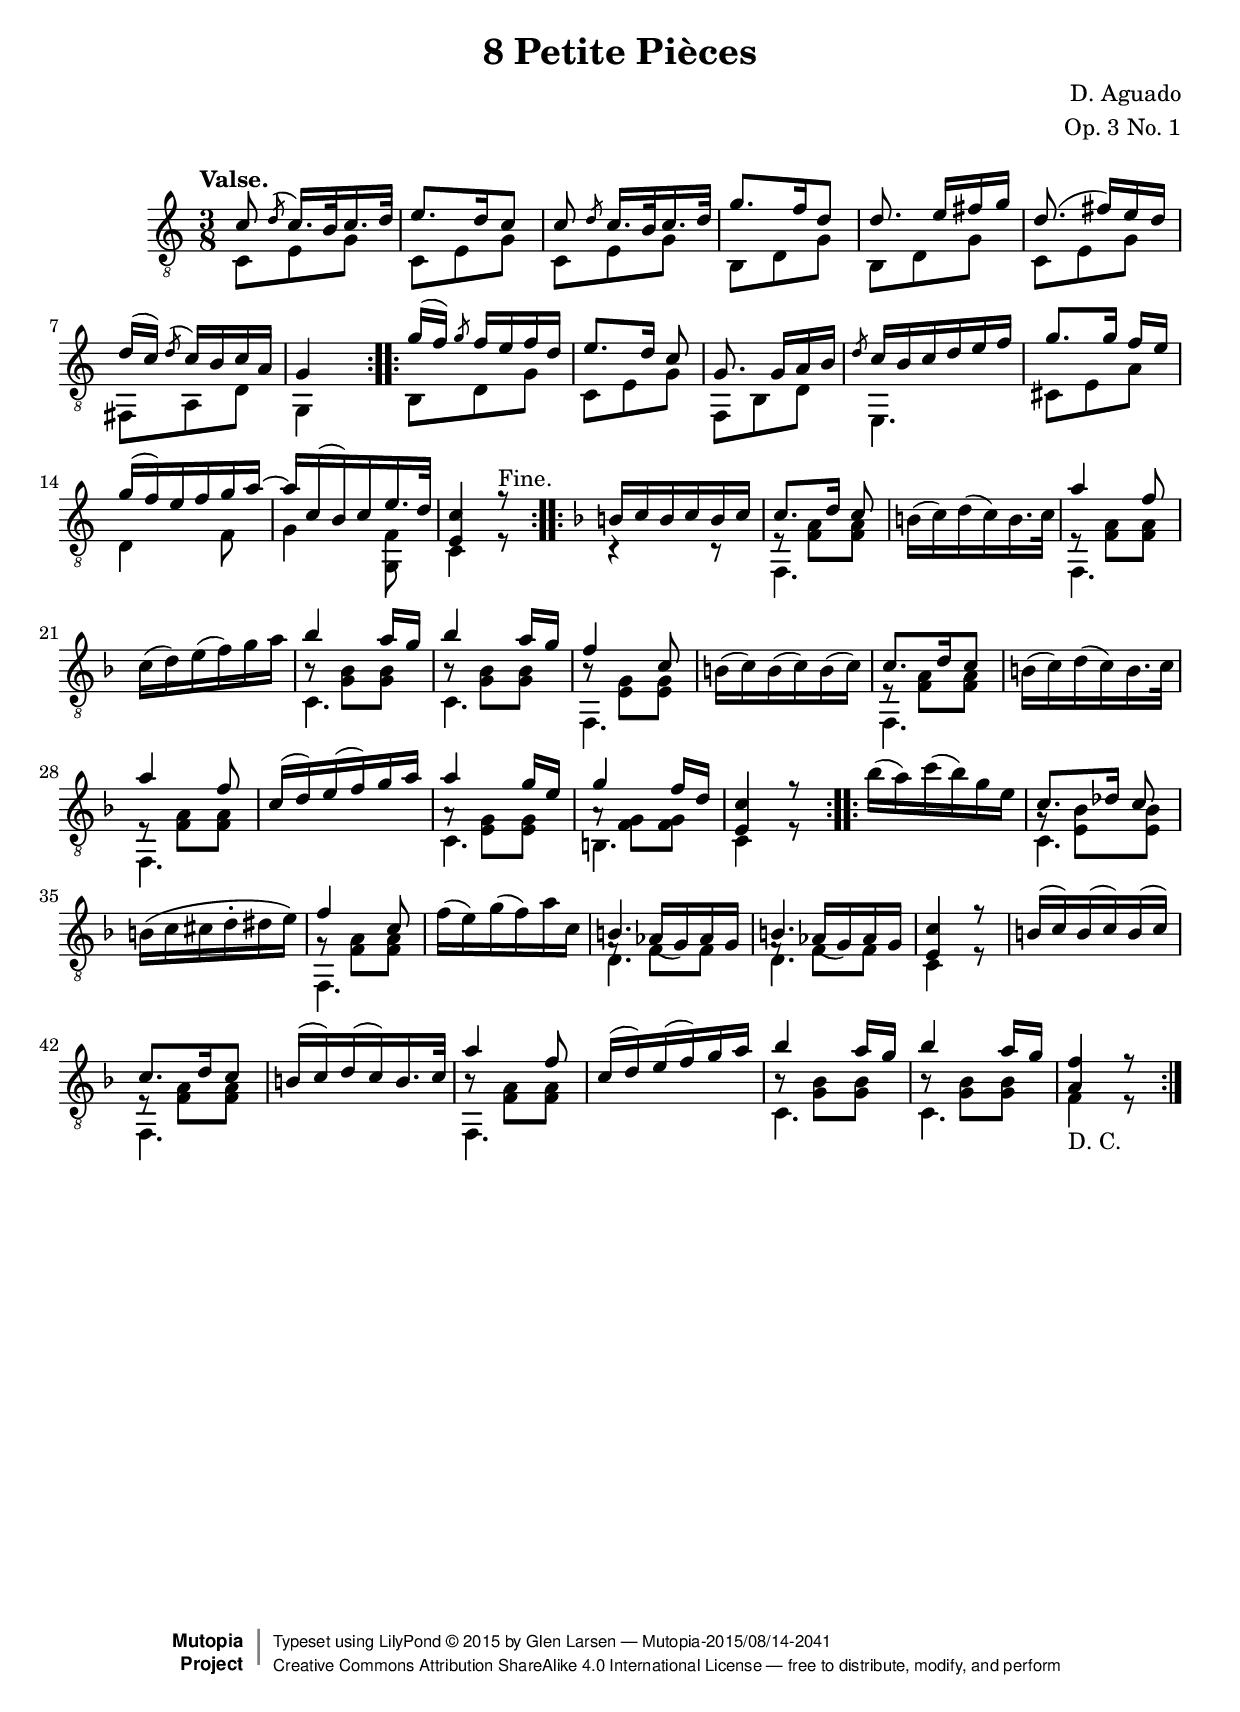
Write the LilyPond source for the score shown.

\version "2.18.2"

\header {
  title = "8 Petite Pièces"
  composer = "D. Aguado"
  opus = "Op. 3 No. 1"
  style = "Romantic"
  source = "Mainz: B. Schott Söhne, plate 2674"
  % Statens musikbibliotek - The Music Library of Sweden
  % Boije 003 - http://urn.kb.se/resolve?urn=urn:nbn:se:statensmusikverk-4032
  date = "1830"
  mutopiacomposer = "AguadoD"
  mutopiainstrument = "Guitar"
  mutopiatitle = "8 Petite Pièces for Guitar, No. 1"
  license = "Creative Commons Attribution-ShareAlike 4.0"
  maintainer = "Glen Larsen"
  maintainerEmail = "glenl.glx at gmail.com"

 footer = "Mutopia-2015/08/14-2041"
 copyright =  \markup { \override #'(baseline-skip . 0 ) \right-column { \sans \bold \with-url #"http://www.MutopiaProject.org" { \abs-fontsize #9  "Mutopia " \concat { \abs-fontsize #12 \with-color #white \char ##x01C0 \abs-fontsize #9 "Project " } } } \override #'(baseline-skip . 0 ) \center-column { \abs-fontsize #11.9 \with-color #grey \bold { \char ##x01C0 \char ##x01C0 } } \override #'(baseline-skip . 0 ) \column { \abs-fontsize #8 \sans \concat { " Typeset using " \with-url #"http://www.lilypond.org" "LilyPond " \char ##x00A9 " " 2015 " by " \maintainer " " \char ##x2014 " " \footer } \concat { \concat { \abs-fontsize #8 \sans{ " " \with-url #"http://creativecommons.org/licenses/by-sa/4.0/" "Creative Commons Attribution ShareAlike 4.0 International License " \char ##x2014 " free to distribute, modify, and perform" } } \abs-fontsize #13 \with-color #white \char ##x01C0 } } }
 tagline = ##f
}

\paper {
  % add space between composer/opus markup and first staff
  markup-system-spacing #'padding = #3
  % add a little space between composer and opus
  markup-markup-spacing #'padding = #1.2
  top-margin = #8
  bottom-margin = #10
}

mbreak = { } % { \break }
global = {
  \time 3/8
}

upperVoice = \relative c' {
  \voiceOne
  \key c \major
  \repeat volta 2 {
    c8 \acciaccatura d8 c16.[ b32 c16. d32 ]
    e8. d16 c8
    c8 \slashedGrace d8 c16.[ b32 c16. d32 ]
    g8. f16 d8
    d8. e16[ fis g ] |
    d8.( fis16[ ) e d ] |
    d16[( c ) ] \acciaccatura d8 c16 b c a  |
    g4 s8 |
  }
  \repeat volta 2 {
    g'16[( f ) ] \slashedGrace g8 f16 e f d |
    e8.[ d16 ] c8 |
    g8. g16[ a b ] |
    \slashedGrace d8 c16 b c d e f|
    g8. g16 f[ e ] |
    g( f ) e f g a~ |
    a c,( b ) c e16. d32 |	% d16 --> d32
    <c e,>4 r8^\markup {Fine.} |
  }
  \key f \major
  \repeat volta 2 {
    b16 c b c b c |
    c8.[ d16 ] c8 |
    \oneVoice b16( c ) d( c ) b16. c32 \voiceOne |
    a'4 f8 |
    \oneVoice c16( d ) e( f ) g a \voiceOne |
    \repeat unfold 2 { bes4 a16[ g ] }
    f4 c8 |
    \barNumberCheck #25
    \oneVoice b16( c) b( c) b( c) \voiceOne |
    c8. d16 c8 |
    \oneVoice b16( c) d( c) b16. c32 \voiceOne |
    a'4 f8 |
    c16( d) e( f) g a |
    a4 g16[ e ] |
    g4 f16[ d ] |
    <c e,>4 r8 |
  }
  \barNumberCheck #33
  \repeat volta 2 {
    \oneVoice bes'16( a) c( bes) g e \voiceOne |
    c8.[ des16 ] c8 |
    \oneVoice b16\( c cis d-. dis e\) \voiceOne |
    f4 c8 |
    \oneVoice f16( e) g( f) a c, \voiceOne |
    << { b4. } \\ { \voiceFour\stemUp f8\rest aes16([ g ) aes g ] } >> |
    << { b4. } \\ { \voiceFour\stemUp f8\rest aes16([ g ) aes g ] } >> |
    <c e,>4 r8 |
    b16( c) b( c) b( c) |
    c8. d16 c8 |
    b16( c) d( c) b16. c32 |
    a'4 f8 |
    c16( d) e( f) g a |
    \repeat unfold 2 { bes4 a16 g | }
    <f a,>4 r8
  }
}

lowerVoice = \relative c' {
  \voiceTwo
  \repeat unfold 3 { c,8 e g }
  \repeat unfold 2 { b,8 d g }
  \mbreak
  \barNumberCheck #6
  c,8 e g |
  fis, a d |
  g,4 s8 |

  b8 d g |
  c, e g |
  f, b d |
  \mbreak
  \barNumberCheck #12
  e,4. |
  cis'8 e a |
  d,4 f8 |
  g4 <f g,>8 |
  c4 r8 |

  % \key f \major
  r4 r8 |
  \mbreak
  \barNumberCheck #18
  f,4. |
  s4. |
  f4. |
  s4. |
  c'4. |
  c4. |                       % orig. says c4
  f,4. |
  \mbreak
  \barNumberCheck #25
  s4. |
  f4. |
  s4. |
  f4. |
  s4. |
  c'4. |
  \mbreak
  \barNumberCheck #31
  b4. |
  c4 r8 |
  s4. |                         % start of 3rd volta
  c4. |
  s4. |
  f,4. |
  s4. |
  d'4. |
  d4. |
  c4 r8 |
  s4. |
  f,4. |
  s4. |
  f4. |
  s4. |
  c'4. |
  c4. |
  f4 r8 |
}

middleVoice = \relative c, {
  \voiceThree
  \stemDown
  \repeat unfold 8 { s4. }
  \repeat unfold 8 { s4. }

  % \key f \major
  s4. |
  \barNumberCheck #18
  \repeat unfold 2 {
    e'8\rest <a f>8 q |
    s4. |
  }
  \repeat unfold 2 { b8\rest <bes g> q } |
  b8\rest <g e>8 q |
  \barNumberCheck #25
  s4. |
  e8\rest <a f> q |
  s4. |
  e8\rest <a f> q |
  s4. |
  a8\rest <g e> q |
  \barNumberCheck #31
  a8\rest <g f> q |
  s4. |
  s4. |                         % start of 3rd volta
  g8\rest <bes e,> q |
  s4. |
  g8\rest <a f> q |
  \barNumberCheck #37
  s4. |
  \repeat unfold 2 { s8 f8 f | }
  s4. |
  s4. |
  e8\rest <a f> q |
  \barNumberCheck #43
  s4. |
  b8\rest <a f> q |
  s4. |
  \repeat unfold 2 { b8\rest <bes g> q | }
  s4._\markup{"D. C."}
}


\score {
  <<
    \new Staff = "Guitar" \with {
      midiInstrument = #"acoustic guitar (nylon)"
      \override StringNumber #'stencil = ##f
    } <<
      \global
      \clef "treble_8"
      \tempo "Valse."

      \context Voice = "upperVoice" \upperVoice
      \context Voice = "lowerVoice" \lowerVoice
      \context Voice = "middleVoice" \middleVoice
    >>
%{
    % tabs are not completely developed
    \new TabStaff = "Guitar tabs" \with {
      restrainOpenStrings = ##t
    } <<
      \clef "moderntab"
      \global
      \context TabVoice = "upperVoice" \upperVoice
      \context TabVoice = "lowerVoice" \lowerVoice
      \context TabVoice = "middleVoice" \middleVoice
    >>
%}
  >>
  \layout {}
  \midi {
    \tempo 4 = 90
  }
}
